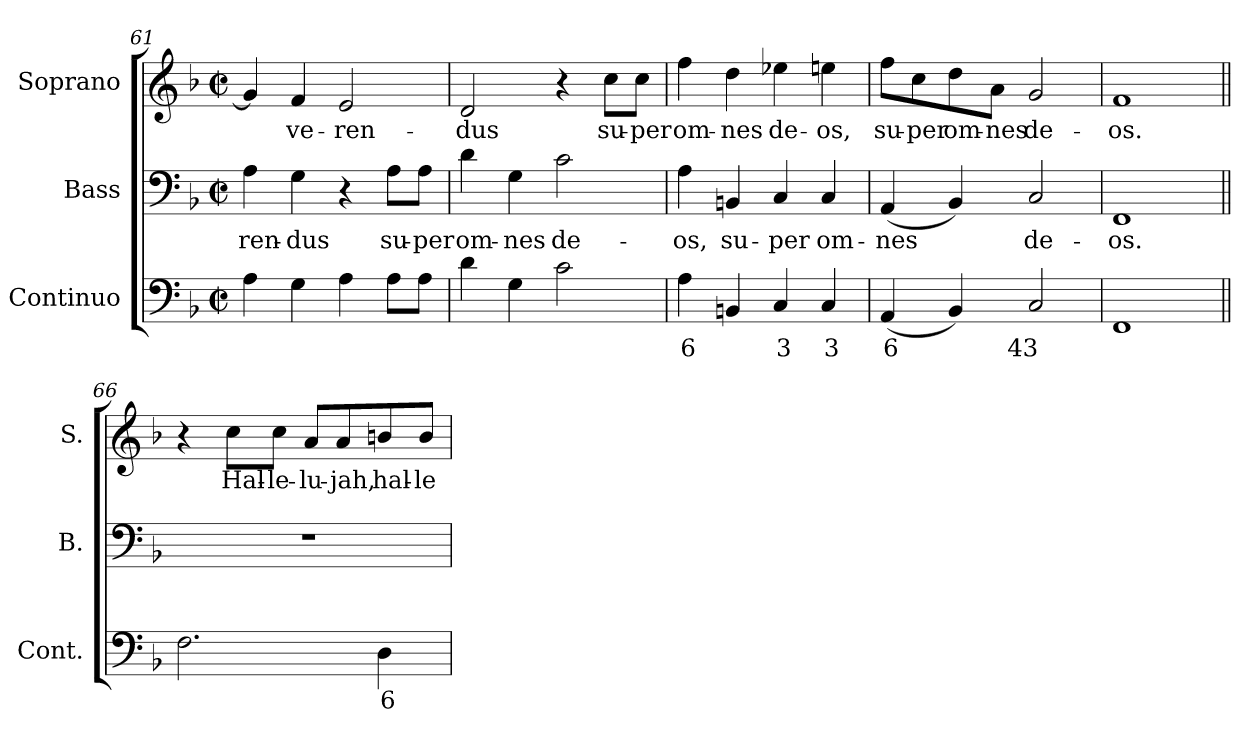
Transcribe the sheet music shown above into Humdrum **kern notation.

**kern	**text	**kern	**text	**kern	**text
*part3	*part3	*part2	*part2	*part1	*part1
*staff3	*staff3	*staff2	*staff2	*staff1	*staff1
*I"Continuo	*	*I"Bass	*	*I"Soprano	*
*I'Cont.	*	*I'B.	*	*I'S.	*
*clefF4	*	*clefF4	*	*clefG2	*
*k[b-]	*	*k[b-]	*	*k[b-]	*
*F:	*	*F:	*	*F:	*
*M2/2	*	*M2/2	*	*M2/2	*
*met(c|)	*	*met(c|)	*	*met(c|)	*
=61	=61	=61	=61	=61	=61
!	!	!	!LO:LY:b:color=#000000	!	!
4Ai\	.	4Ai\	-ren-	4gi/]	.
!	!	!	!LO:LY:b:color=#000000	!	!
!	!	!	!	!	!LO:LY:b:color=#000000
4Gi\	.	4Gi\	-dus	4fi/	-ve-
!	!	!	!	!	!LO:LY:b:color=#000000
4Ai\	.	4r	.	2ei/	-ren-
!	!	!	!LO:LY:b:color=#000000	!	!
8Ai\L	.	8Ai\L	su-	.	.
!	!	!	!LO:LY:b:color=#000000	!	!
8Ai\J	.	8Ai\J	-per	.	.
=62	=62	=62	=62	=62	=62
!	!	!	!LO:LY:b:color=#000000	!	!
!	!	!	!	!	!LO:LY:b:color=#000000
4di\	.	4di\	om-	2di/	-dus
!	!	!	!LO:LY:b:color=#000000	!	!
4Gi\	.	4Gi\	-nes	.	.
!	!	!	!LO:LY:b:color=#000000	!	!
2ci\	.	2ci\	de-	4r	.
!	!	!	!	!	!LO:LY:b:color=#000000
.	.	.	.	8cci\L	su-
!	!	!	!	!	!LO:LY:b:color=#000000
.	.	.	.	8cci\J	-per
=63	=63	=63	=63	=63	=63
!	!LO:LY:b:color=#000000	!	!	!	!
!	!	!	!LO:LY:b:color=#000000	!	!
!	!	!	!	!	!LO:LY:b:color=#000000
4Ai\	6	4Ai\	-os,	4ffi\	om-
!	!	!	!LO:LY:b:color=#000000	!	!
!	!	!	!	!	!LO:LY:b:color=#000000
4BBni/	.	4BBni/	su-	4ddi\	-nes
!	!LO:LY:b:color=#000000	!	!	!	!
!	!	!	!LO:LY:b:color=#000000	!	!
!	!	!	!	!	!LO:LY:b:color=#000000
4Ci/	3	4Ci/	-per	4ee-Xi\	de-
!	!LO:LY:b:color=#000000	!	!	!	!
!	!	!	!LO:LY:b:color=#000000	!	!
!	!	!	!	!	!LO:LY:b:color=#000000
4Ci/	3	4Ci/	om-	4eeni\	-os,
=64	=64	=64	=64	=64	=64
!	!LO:LY:b:color=#000000	!	!	!	!
!	!	!	!LO:LY:b:color=#000000	!	!
!	!	!	!	!	!LO:LY:b:color=#000000
(4AAi/	6	(4AAi/	-nes	8ffi\L	su-
!	!	!	!	!	!LO:LY:b:color=#000000
.	.	.	.	8cci\	-per
!	!	!	!	!	!LO:LY:b:color=#000000
4BB-i/)	.	4BB-i/)	.	8ddi\	om-
!	!	!	!	!	!LO:LY:b:color=#000000
.	.	.	.	8ai\J	-nes
!	!LO:LY:b:color=#000000	!	!	!	!
!	!	!	!LO:LY:b:color=#000000	!	!
!	!	!	!	!	!LO:LY:b:color=#000000
2Ci/	43	2Ci/	de-	2gi/	de-
=65	=65	=65	=65	=65	=65
!	!	!	!LO:LY:b:color=#000000	!	!
!	!	!	!	!	!LO:LY:b:color=#000000
1FFi	.	1FFi	-os.	1fi	-os.
!!LO:LB:g=z
=66||	=66||	=66||	=66||	=66||	=66||
2.Fi\	.	1r	.	4r	.
!	!	!	!	!	!LO:LY:b:color=#000000
.	.	.	.	8cci\L	Hal-
!	!	!	!	!	!LO:LY:b:color=#000000
.	.	.	.	8cci\J	-le-
!	!	!	!	!	!LO:LY:b:color=#000000
.	.	.	.	8ai/L	-lu-
!	!	!	!	!	!LO:LY:b:color=#000000
.	.	.	.	8ai/	-jah,
!	!LO:LY:b:color=#000000	!	!	!	!
!	!	!	!	!	!LO:LY:b:color=#000000
4Di\	6	.	.	8bni/	hal-
!	!	!	!	!	!LO:LY:b:color=#000000
.	.	.	.	8bi/J	-le-
=	=	=	=	=	=
*-	*-	*-	*-	*-	*-
